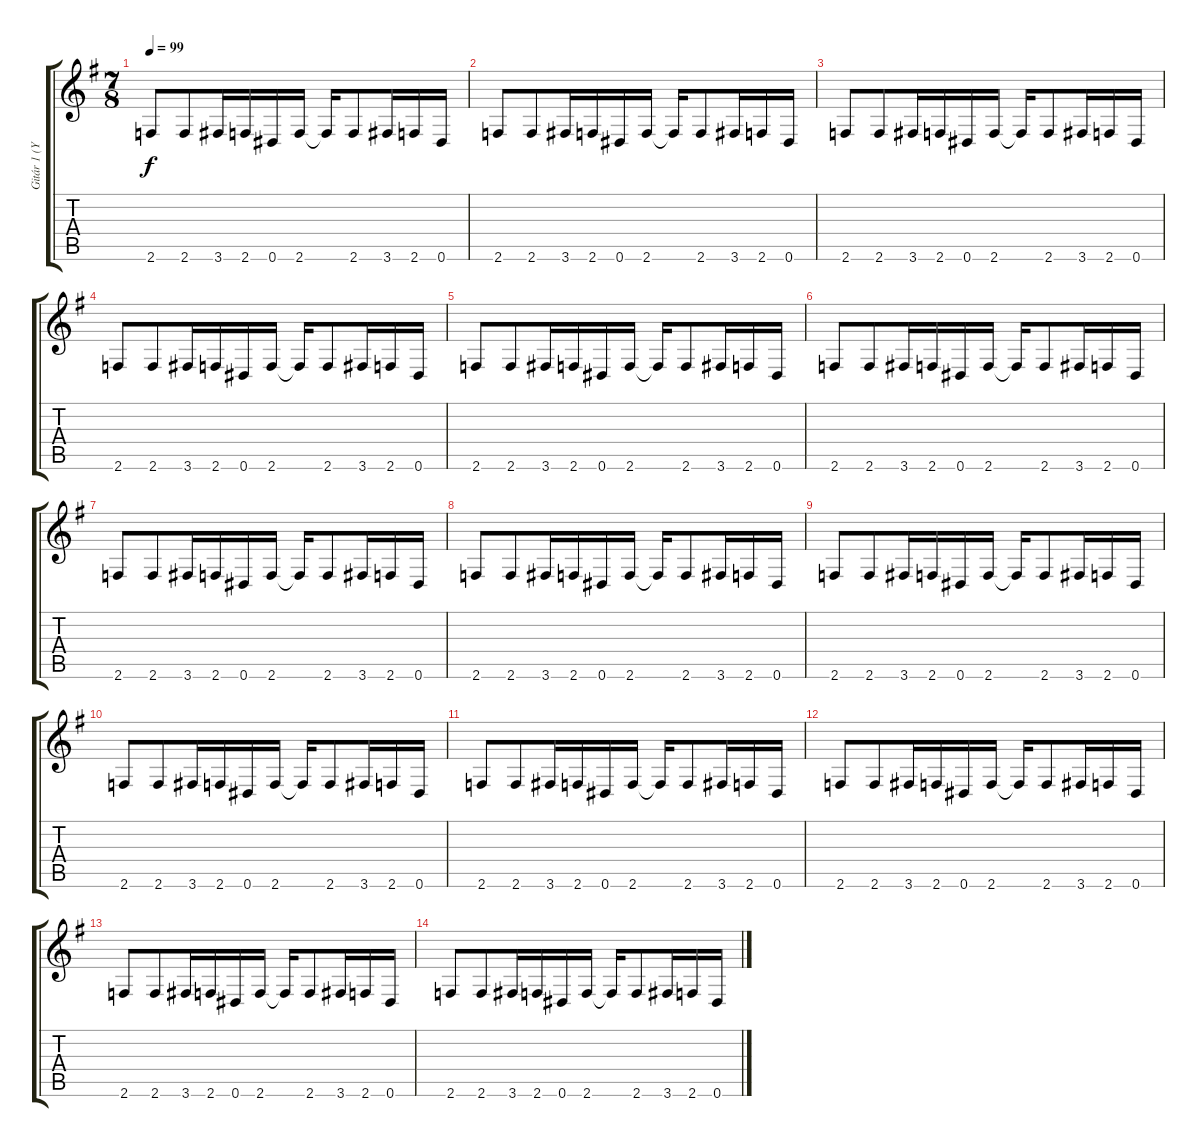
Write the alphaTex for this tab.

\track ("Gitár 1 (Yngwie Malmsteen)" "Gitár 1 (Y") {instrument distortionguitar}
\staff {score tabs}
\tuning (Eb4 Bb3 Gb3 Db3 Ab2 Eb2) {hide}
\ts (7 8)
\tempo 99
\clef g2
\ks g
2.6.8{dy f beam merge} 2.6.8 3.6.16 2.6.16{beam merge} 0.6.16 2.6.16 2.6{t}.16 2.6.8{beam merge} 3.6.16 2.6.16 0.6.16 |
2.6.8{beam merge} 2.6.8 3.6.16 2.6.16{beam merge} 0.6.16 2.6.16 2.6{t}.16 2.6.8{beam merge} 3.6.16 2.6.16 0.6.16 |
2.6.8{beam merge} 2.6.8 3.6.16 2.6.16{beam merge} 0.6.16 2.6.16 2.6{t}.16 2.6.8{beam merge} 3.6.16 2.6.16 0.6.16 |
2.6.8{beam merge} 2.6.8 3.6.16 2.6.16{beam merge} 0.6.16 2.6.16 2.6{t}.16 2.6.8{beam merge} 3.6.16 2.6.16 0.6.16 |
2.6.8{beam merge} 2.6.8 3.6.16 2.6.16{beam merge} 0.6.16 2.6.16 2.6{t}.16 2.6.8{beam merge} 3.6.16 2.6.16 0.6.16 |
2.6.8{beam merge} 2.6.8 3.6.16 2.6.16{beam merge} 0.6.16 2.6.16 2.6{t}.16 2.6.8{beam merge} 3.6.16 2.6.16 0.6.16 |
2.6.8{beam merge} 2.6.8 3.6.16 2.6.16{beam merge} 0.6.16 2.6.16 2.6{t}.16 2.6.8{beam merge} 3.6.16 2.6.16 0.6.16 |
2.6.8{beam merge} 2.6.8 3.6.16 2.6.16{beam merge} 0.6.16 2.6.16 2.6{t}.16 2.6.8{beam merge} 3.6.16 2.6.16 0.6.16 |
2.6.8{beam merge} 2.6.8 3.6.16 2.6.16{beam merge} 0.6.16 2.6.16 2.6{t}.16 2.6.8{beam merge} 3.6.16 2.6.16 0.6.16 |
2.6.8{beam merge} 2.6.8 3.6.16 2.6.16{beam merge} 0.6.16 2.6.16 2.6{t}.16 2.6.8{beam merge} 3.6.16 2.6.16 0.6.16 |
2.6.8{beam merge} 2.6.8 3.6.16 2.6.16{beam merge} 0.6.16 2.6.16 2.6{t}.16 2.6.8{beam merge} 3.6.16 2.6.16 0.6.16 |
2.6.8{beam merge} 2.6.8 3.6.16 2.6.16{beam merge} 0.6.16 2.6.16 2.6{t}.16 2.6.8{beam merge} 3.6.16 2.6.16 0.6.16 |
2.6.8{beam merge} 2.6.8 3.6.16 2.6.16{beam merge} 0.6.16 2.6.16 2.6{t}.16 2.6.8{beam merge} 3.6.16 2.6.16 0.6.16 |
2.6.8{beam merge} 2.6.8 3.6.16 2.6.16{beam merge} 0.6.16 2.6.16 2.6{t}.16 2.6.8{beam merge} 3.6.16 2.6.16 0.6.16
